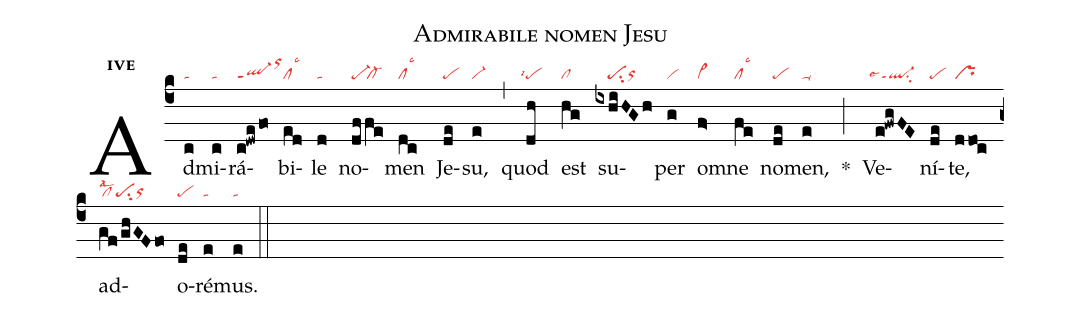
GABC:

name:Admirabile nomen Jesu;
office-part:in;
mode:4e;
nabc-lines:1;
%%
initial-style: 0;
name: Admirabile nomen Jesu;
mode: 4;
office-part: Invitatorium;
annotation: Ant.;
annotation: iv e;
nabc-lines: 1;
%%
(c4)Ad(c|ta)mi(c|ta)rá(c!dwe/fo|ql-ppt1orhl)bi(ed|cllsc3)le(d|ta) no(dffe|pe-`cl-)men(dc|cllsc3) Je(de|pe)su,(e|vi-) (,) quod(dh|``pelsi4) est(hg|cl) su(ixhiHGh|////pesu2orhg)per(g|vi) om(f>|vi>)ne(fe|cllsc3) no(de|pe)men,(e|ta-) <sp>*</sp>(;) Ve(e!fwgFE|``ql-ppt1su2lse4)ní(de|pe)te,(ddoc|pr) ad(gf/ghGFfo|cllsal2pesu2orhg)o(de|pe)ré(e|ta)mus.(e|ta) (::)
